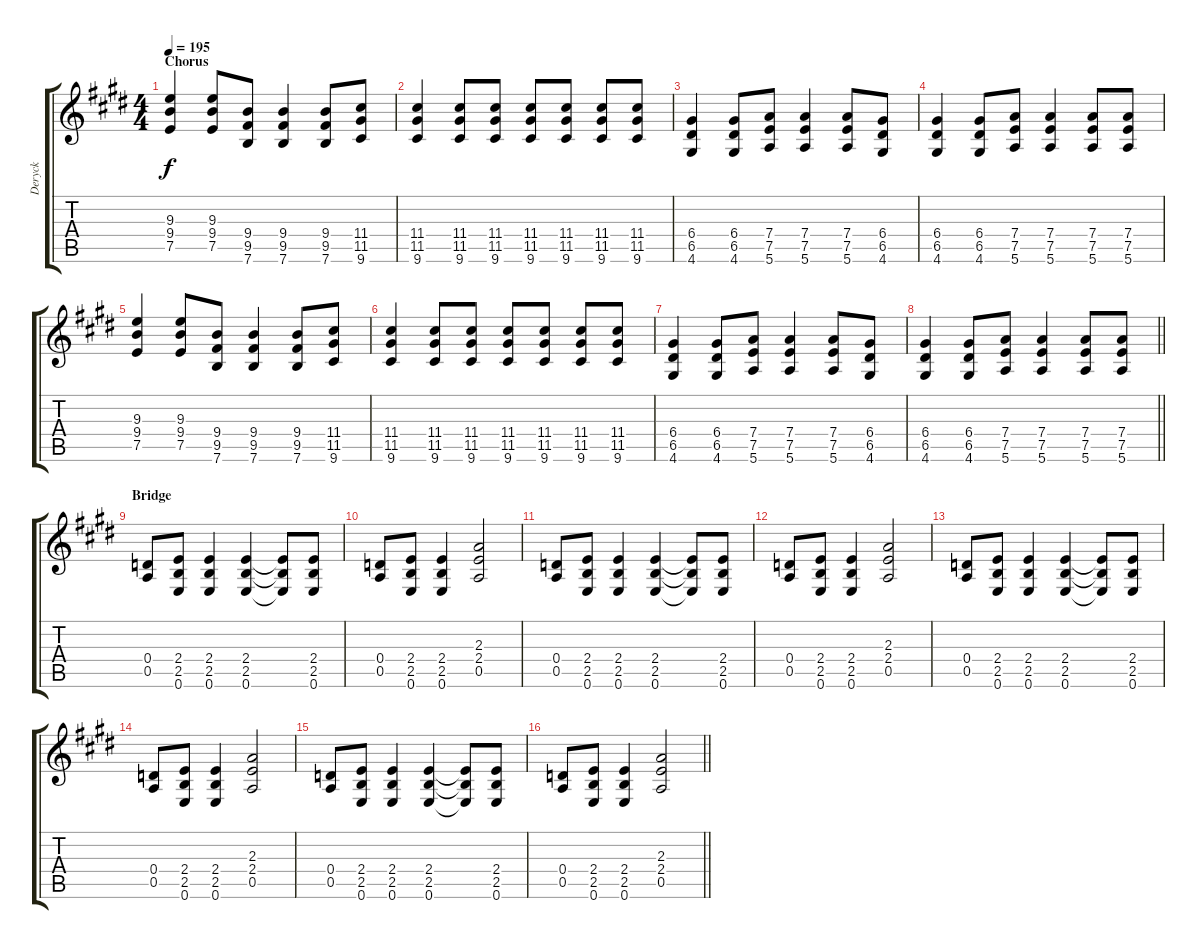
\track ("Deryck" "Deryck") {instrument distortionguitar}
\staff {score tabs}
\tuning (E4 B3 G3 D3 A2 E2) {hide}
\ts (4 4)
\section ("" "Chorus")
\tempo 195
\clef g2
\ks e
(9.3 9.4 7.5).4{dy f} (9.3 9.4 7.5).8 (9.4 9.5 7.6).8 (9.4 9.5 7.6).4 (9.4 9.5 7.6).8 (11.4 11.5 9.6).8 |
(11.4 11.5 9.6).4 (11.4 11.5 9.6).8 (11.4 11.5 9.6).8 (11.4 11.5 9.6).8 (11.4 11.5 9.6).8 (11.4 11.5 9.6).8 (11.4 11.5 9.6).8 |
(6.4 6.5 4.6).4 (6.4 6.5 4.6).8 (7.4 7.5 5.6).8 (7.4 7.5 5.6).4 (7.4 7.5 5.6).8 (6.4 6.5 4.6).8 |
(6.4 6.5 4.6).4 (6.4 6.5 4.6).8 (7.4 7.5 5.6).8 (7.4 7.5 5.6).4 (7.4 7.5 5.6).8 (7.4 7.5 5.6).8 |
(9.3 9.4 7.5).4 (9.3 9.4 7.5).8 (9.4 9.5 7.6).8 (9.4 9.5 7.6).4 (9.4 9.5 7.6).8 (11.4 11.5 9.6).8 |
(11.4 11.5 9.6).4 (11.4 11.5 9.6).8 (11.4 11.5 9.6).8 (11.4 11.5 9.6).8 (11.4 11.5 9.6).8 (11.4 11.5 9.6).8 (11.4 11.5 9.6).8 |
(6.4 6.5 4.6).4 (6.4 6.5 4.6).8 (7.4 7.5 5.6).8 (7.4 7.5 5.6).4 (7.4 7.5 5.6).8 (6.4 6.5 4.6).8 |
\barLineRight lightlight
(6.4 6.5 4.6).4 (6.4 6.5 4.6).8 (7.4 7.5 5.6).8 (7.4 7.5 5.6).4 (7.4 7.5 5.6).8 (7.4 7.5 5.6).8 |
\section ("" "Bridge")
(0.4 0.5).8 (2.4 2.5 0.6).8 (2.4 2.5 0.6).4 (2.4 2.5 0.6).4 (2.4{t} 2.5{t} 0.6{t}).8 (2.4 2.5 0.6).8 |
(0.4 0.5).8 (2.4 2.5 0.6).8 (2.4 2.5 0.6).4 (2.3 2.4 0.5).2 |
(0.4 0.5).8 (2.4 2.5 0.6).8 (2.4 2.5 0.6).4 (2.4 2.5 0.6).4 (2.4{t} 2.5{t} 0.6{t}).8 (2.4 2.5 0.6).8 |
(0.4 0.5).8 (2.4 2.5 0.6).8 (2.4 2.5 0.6).4 (2.3 2.4 0.5).2 |
(0.4 0.5).8 (2.4 2.5 0.6).8 (2.4 2.5 0.6).4 (2.4 2.5 0.6).4 (2.4{t} 2.5{t} 0.6{t}).8 (2.4 2.5 0.6).8 |
(0.4 0.5).8 (2.4 2.5 0.6).8 (2.4 2.5 0.6).4 (2.3 2.4 0.5).2 |
(0.4 0.5).8 (2.4 2.5 0.6).8 (2.4 2.5 0.6).4 (2.4 2.5 0.6).4 (2.4{t} 2.5{t} 0.6{t}).8 (2.4 2.5 0.6).8 |
\barLineRight lightlight
(0.4 0.5).8 (2.4 2.5 0.6).8 (2.4 2.5 0.6).4 (2.3 2.4 0.5).2
